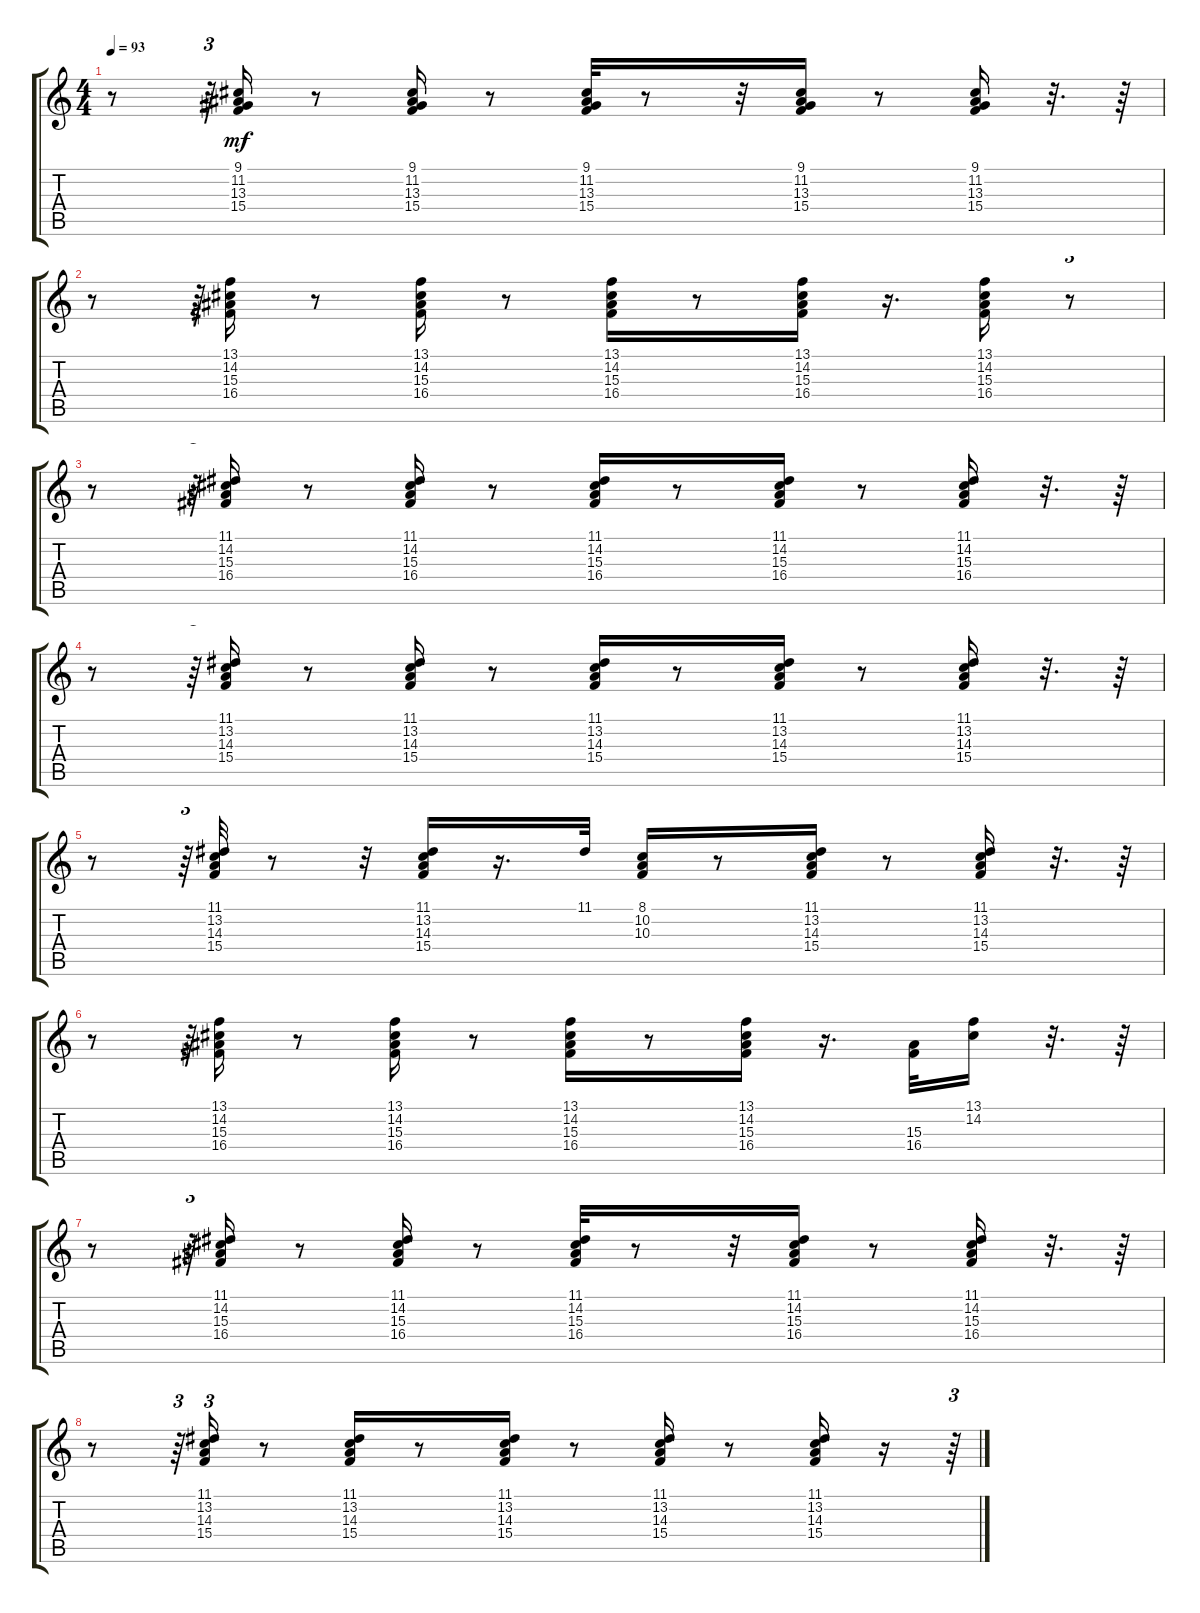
\track "" {instrument lead2sawtooth}
\staff {score tabs}
\tuning (E4 B3 G3 D3 A2 E2) {hide}
\ts (4 4)
\tempo 93
\clef g2
\ks c
r.8{dy mf} r.64{tu (3 2)} (9.1 11.2 13.3 15.4).16 r.8 (9.1 11.2 13.3 15.4).16 r.8 (9.1 11.2 13.3 15.4).32 r.8 r.32 (9.1 11.2 13.3 15.4).16 r.8 (9.1 11.2 13.3 15.4).16 r.32{d} r.64 |
r.8 r.64{tu (3 2)} (13.1 14.2 15.3 16.4).16 r.8 (13.1 14.2 15.3 16.4).16 r.8 (13.1 14.2 15.3 16.4).16 r.8 (13.1 14.2 15.3 16.4).16 r.16{d} (13.1 14.2 15.3 16.4).16 r.8{tu (3 2)} |
r.8 r.64{tu (3 2)} (11.1 14.2 15.3 16.4).16 r.8 (11.1 14.2 15.3 16.4).16 r.8 (11.1 14.2 15.3 16.4).16 r.8 (11.1 14.2 15.3 16.4).16 r.8 (11.1 14.2 15.3 16.4).16 r.32{d} r.64 |
r.8 r.64{tu (3 2)} (11.1 13.2 14.3 15.4).16 r.8 (11.1 13.2 14.3 15.4).16 r.8 (11.1 13.2 14.3 15.4).16 r.8 (11.1 13.2 14.3 15.4).16 r.8 (11.1 13.2 14.3 15.4).16 r.32{d} r.64 |
r.8 r.64{tu (3 2)} (11.1 13.2 14.3 15.4).32 r.8 r.32 (11.1 13.2 14.3 15.4).16 r.16{d} 11.1.32 (8.1 10.2 10.3).16 r.8 (11.1 13.2 14.3 15.4).16 r.8 (11.1 13.2 14.3 15.4).16 r.32{d} r.64 |
r.8 r.64{tu (3 2)} (13.1 14.2 15.3 16.4).16 r.8 (13.1 14.2 15.3 16.4).16 r.8 (13.1 14.2 15.3 16.4).16 r.8 (13.1 14.2 15.3 16.4).16 r.16{d} (15.3 16.4).32 (13.1 14.2).16 r.32{d} r.64 |
r.8 r.64{tu (3 2)} (11.1 14.2 15.3 16.4).16 r.8 (11.1 14.2 15.3 16.4).16 r.8 (11.1 14.2 15.3 16.4).32 r.8 r.32 (11.1 14.2 15.3 16.4).16 r.8 (11.1 14.2 15.3 16.4).16 r.32{d} r.64 |
r.8 r.64{tu (3 2)} (11.1 13.2 14.3 15.4).16{tu (3 2)} r.8 (11.1 13.2 14.3 15.4).16 r.8 (11.1 13.2 14.3 15.4).16 r.8 (11.1 13.2 14.3 15.4).16 r.8 (11.1 13.2 14.3 15.4).16 r.16 r.64{tu (3 2)}
